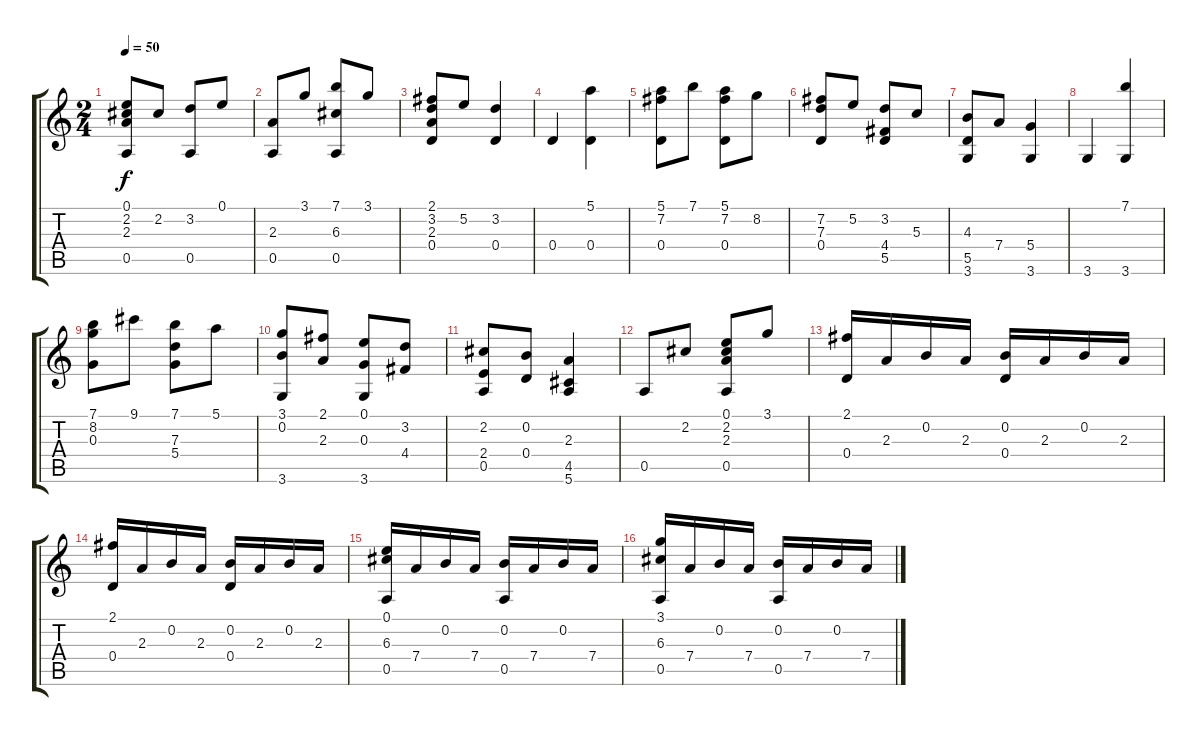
\track "" {instrument acousticguitarnylon}
\staff {score tabs}
\tuning (E4 B3 G3 D3 A2 E2) {hide}
\ts (2 4)
\tempo 50
\clef g2
\ks c
(0.1 2.2 2.3 0.5).8{dy f} 2.2.8 (3.2 0.5).8 0.1.8 |
(2.3 0.5).8 3.1.8 (7.1 6.3 0.5).8 3.1.8 |
(2.1 3.2 2.3 0.4).8 5.2.8 (3.2 0.4).4 |
0.4.4 (5.1 0.4).4 |
(5.1 7.2 0.4).8 7.1.8 (5.1 7.2 0.4).8 8.2.8 |
(7.2 7.3 0.4).8 5.2.8 (3.2 4.4 5.5).8 5.3.8 |
(4.3 5.5 3.6).8 7.4.8 (5.4 3.6).4 |
3.6.4 (7.1 3.6).4 |
(7.1 8.2 0.3).8 9.1.8 (7.1 7.3 5.4).8 5.1.8 |
(3.1 0.2 3.6).8 (2.1 2.3).8 (0.1 0.3 3.6).8 (3.2 4.4).8 |
(2.2 2.4 0.5).8 (0.2 0.4).8 (2.3 4.5 5.6).4 |
0.5.8 2.2.8 (0.1 2.2 2.3 0.5).8 3.1.8 |
(2.1 0.4).16 2.3.16 0.2.16 2.3.16 (0.2 0.4).16 2.3.16 0.2.16 2.3.16 |
(2.1 0.4).16 2.3.16 0.2.16 2.3.16 (0.2 0.4).16 2.3.16 0.2.16 2.3.16 |
(0.1 6.3 0.5).16 7.4.16 0.2.16 7.4.16 (0.2 0.5).16 7.4.16 0.2.16 7.4.16 |
(3.1 6.3 0.5).16 7.4.16 0.2.16 7.4.16 (0.2 0.5).16 7.4.16 0.2.16 7.4.16
